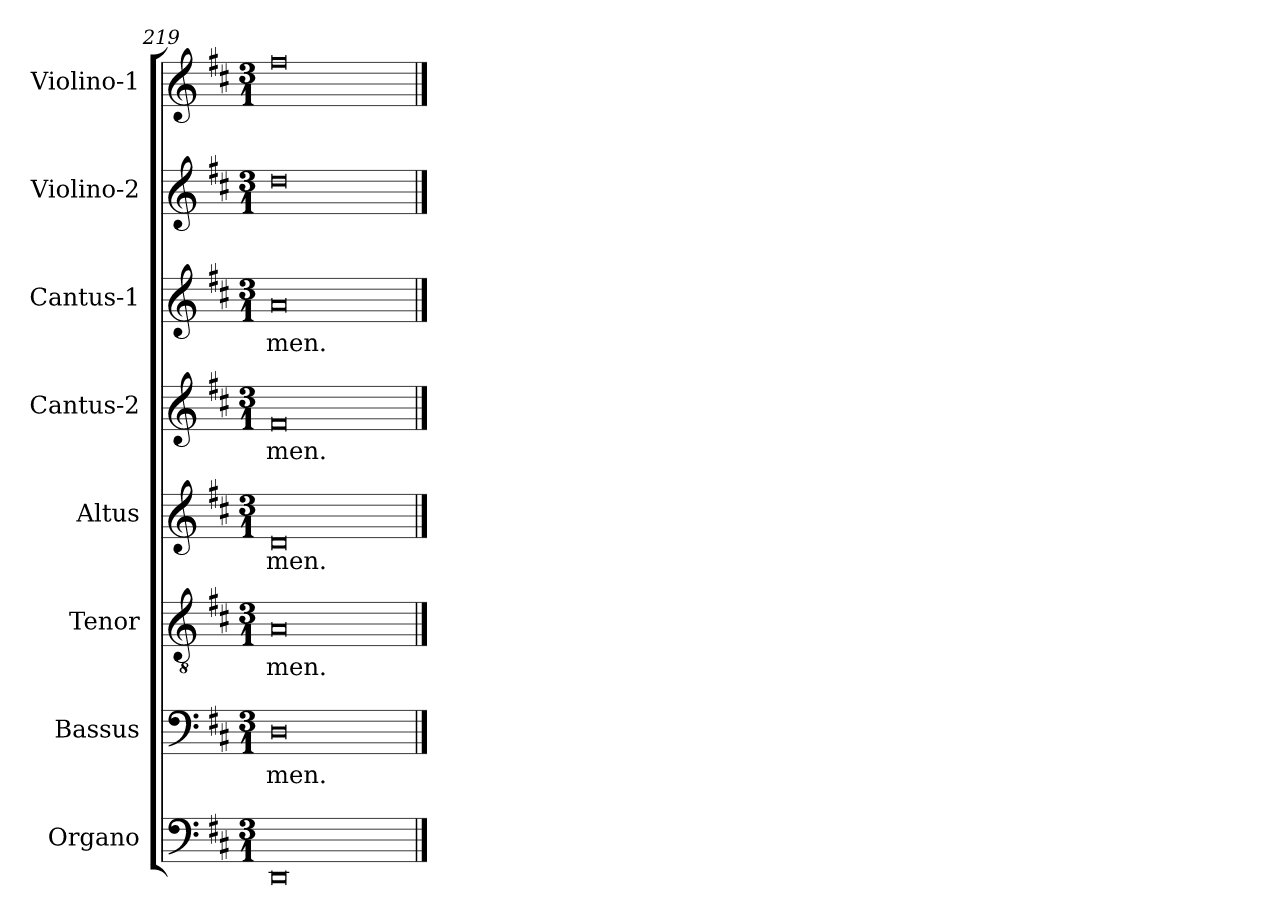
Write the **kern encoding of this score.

**kern	**kern	**text	**kern	**text	**kern	**text	**kern	**text	**kern	**text	**kern	**kern
*part8	*part7	*part7	*part6	*part6	*part5	*part5	*part4	*part4	*part3	*part3	*part2	*part1
*staff8	*staff7	*staff7	*staff6	*staff6	*staff5	*staff5	*staff4	*staff4	*staff3	*staff3	*staff2	*staff1
*I"Organo	*I"Bassus	*	*I"Tenor	*	*I"Altus	*	*I"Cantus-2	*	*I"Cantus-1	*	*I"Violino-2	*I"Violino-1
*I'Og	*I'B	*	*I'T	*	*I'A	*	*I'C2	*	*I'C1	*	*I'V2	*I'V1
*clefF4	*clefF4	*	*clefGv2	*	*clefG2	*	*clefG2	*	*clefG2	*	*clefG2	*clefG2
*k[f#c#]	*k[f#c#]	*	*k[f#c#]	*	*k[f#c#]	*	*k[f#c#]	*	*k[f#c#]	*	*k[f#c#]	*k[f#c#]
*D:	*D:	*	*D:	*	*D:	*	*D:	*	*D:	*	*D:	*D:
*M3/1	*M3/1	*	*M3/1	*	*M3/1	*	*M3/1	*	*M3/1	*	*M3/1	*M3/1
=219	=219	=219	=219	=219	=219	=219	=219	=219	=219	=219	=219	=219
!	!	!LO:LY:b	!	!	!	!	!	!	!	!	!	!
!	!	!	!	!LO:LY:b	!	!	!	!	!	!	!	!
!	!	!	!	!	!	!LO:LY:b	!	!	!	!	!	!
!	!	!	!	!	!	!	!	!LO:LY:b	!	!	!	!
!	!	!	!	!	!	!	!	!	!	!LO:LY:b	!	!
0DD	0D	-men.	0A	-men.	0d	-men.	0f#	-men.	0a	-men.	0dd	0ff#
==	==	==	==	==	==	==	==	==	==	==	==	==
*-	*-	*-	*-	*-	*-	*-	*-	*-	*-	*-	*-	*-
